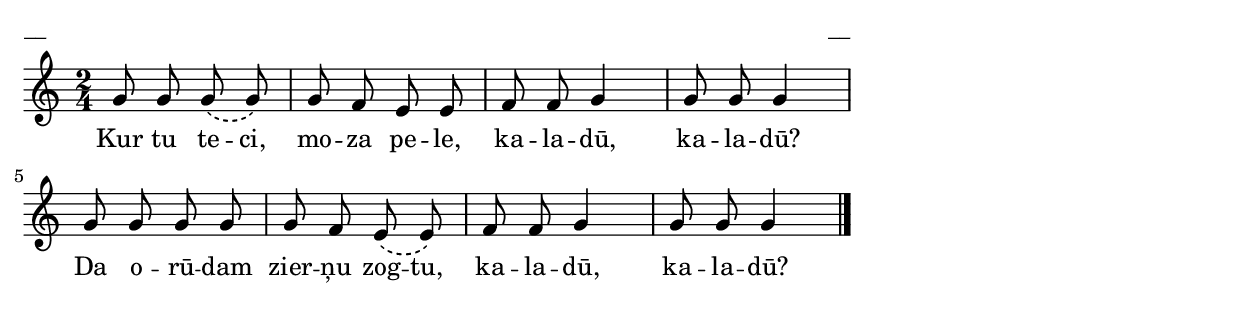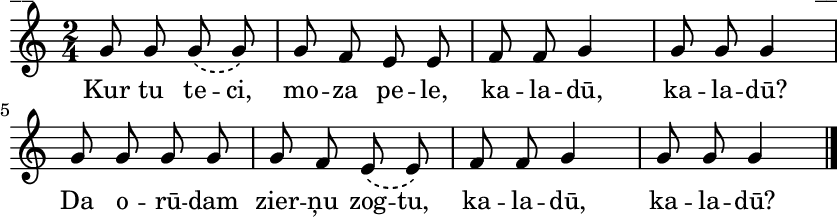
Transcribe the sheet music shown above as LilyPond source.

\version "2.13.18"
#(ly:set-option 'crop #t)

%\header {
%    title = "Kur tu teci, moza pele",Laivas lapas,Ziemassvētki
%}
\paper {
line-width = 14\cm
left-margin = 0.4\cm
between-system-padding = 0.1\cm
between-system-space = 0.1\cm
}
\layout {
indent = #0
ragged-last = ##f
}

voiceA = \relative c' {
\clef "treble"
\key c \major
\time 2/4
\phrasingSlurDashed
\phrasingSlurDown
g'8 g g\( g\) |
g8 f e e |
f8 f g4 |
g8 g g4 |
g8 g g g |
g8 f e\( e\) |
f8 f g4 |
g8 g g4 |
\bar "|."
}

lyricA = \lyricmode {
 Kur tu te -- ci, mo -- za pe -- le, ka -- la -- dū, ka -- la -- dū?
 Da o -- rū -- dam zier -- ņu zog -- tu, ka -- la -- dū, ka -- la -- dū?
} 

fullScore = <<
\new Staff {
<<
\new Voice = "voiceA" { \oneVoice \autoBeamOff \voiceA }
\new Lyrics \lyricsto "voiceA" \lyricA
>>
}
>>

\score {
\fullScore
\header { piece = "__" opus = "__" }
}
\markup { \with-color #(x11-color 'white) \sans \smaller "__" }
\score {
\unfoldRepeats
\fullScore
\midi {
\context { \Staff \remove "Staff_performer" }
\context { \Voice \consists "Staff_performer" }
}
}


